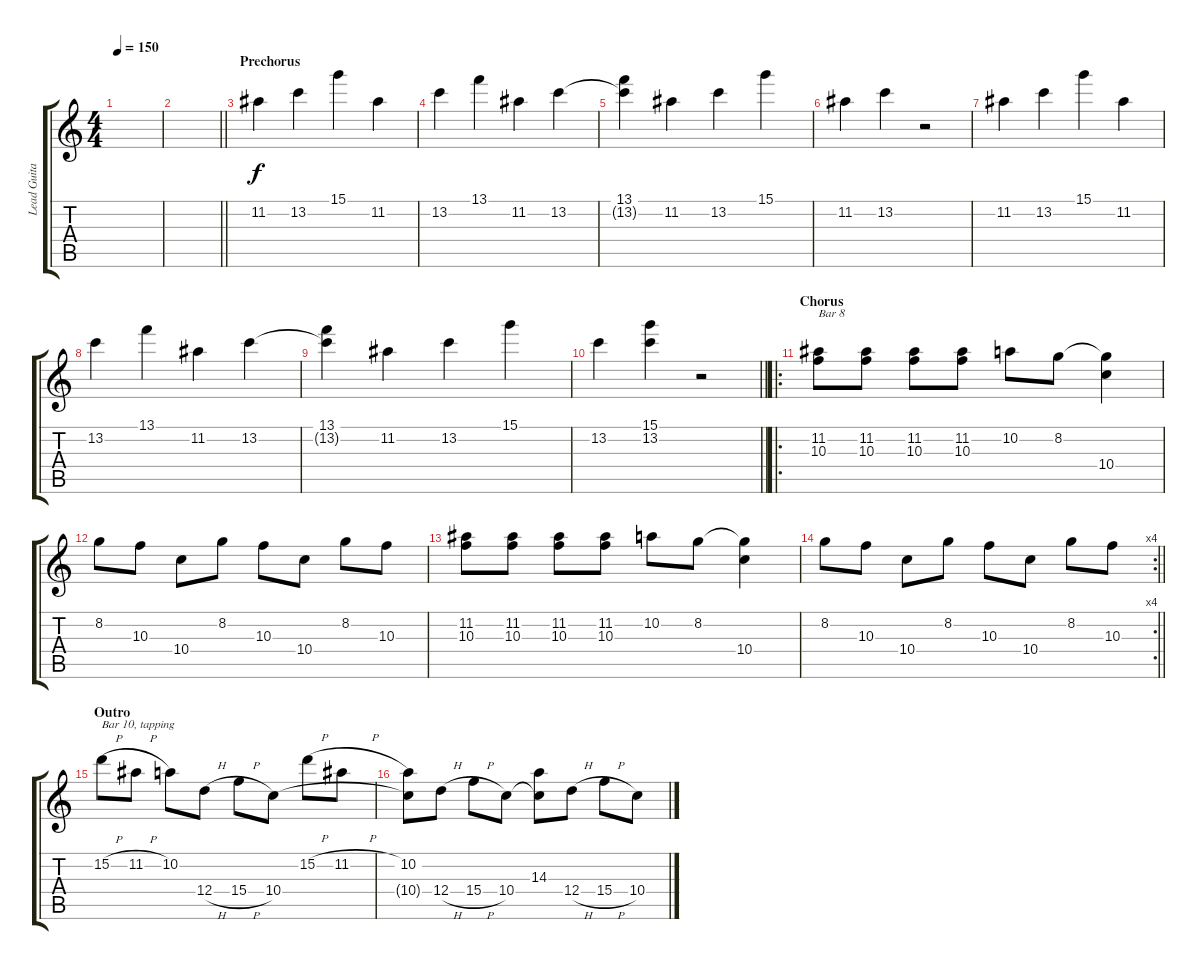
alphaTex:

\track ("Lead Guitar" "Lead Guita") {instrument distortionguitar}
\staff {score tabs}
\tuning (E4 B3 G3 D3 A2 D2) {hide}
\ts (4 4)
\tempo 150
\clef g2
\ks c
|
\barLineRight lightlight
|
\section ("" "Prechorus")
11.2.4 13.2.4 15.1.4 11.2.4 |
13.2.4 13.1.4 11.2.4 13.2.4 |
(13.1 13.2{t}).4 11.2.4 13.2.4 15.1.4 |
11.2.4 13.2.4 r.2 |
11.2.4 13.2.4 15.1.4 11.2.4 |
13.2.4 13.1.4 11.2.4 13.2.4 |
(13.1 13.2{t}).4 11.2.4 13.2.4 15.1.4 |
\barLineRight lightlight
13.2.4 (15.1 13.2).4 r.2 |
\ro
\section ("" "Chorus")
(11.2 10.3).8{txt "Bar 8"} (11.2 10.3).8 (11.2 10.3).8 (11.2 10.3).8 10.2.8 8.2.8 (8.2{t} 10.4).4 |
8.2.8 10.3.8 10.4.8 8.2.8 10.3.8 10.4.8 8.2.8 10.3.8 |
(11.2 10.3).8 (11.2 10.3).8 (11.2 10.3).8 (11.2 10.3).8 10.2.8 8.2.8 (8.2{t} 10.4).4 |
\rc 4
\barLineRight lightlight
8.2.8 10.3.8 10.4.8 8.2.8 10.3.8 10.4.8 8.2.8 10.3.8 |
\section ("" "Outro")
15.2{h}.8{txt "Bar 10, tapping"} 11.2{h}.8 10.2.8 12.4{h}.8 15.4{h}.8 10.4.8 15.2{h}.8 11.2{h}.8 |
(10.2 10.4{t}).8 12.4{h}.8 15.4{h}.8 10.4.8 (14.3 10.4{t}).8 12.4{h}.8 15.4{h}.8 10.4.8
